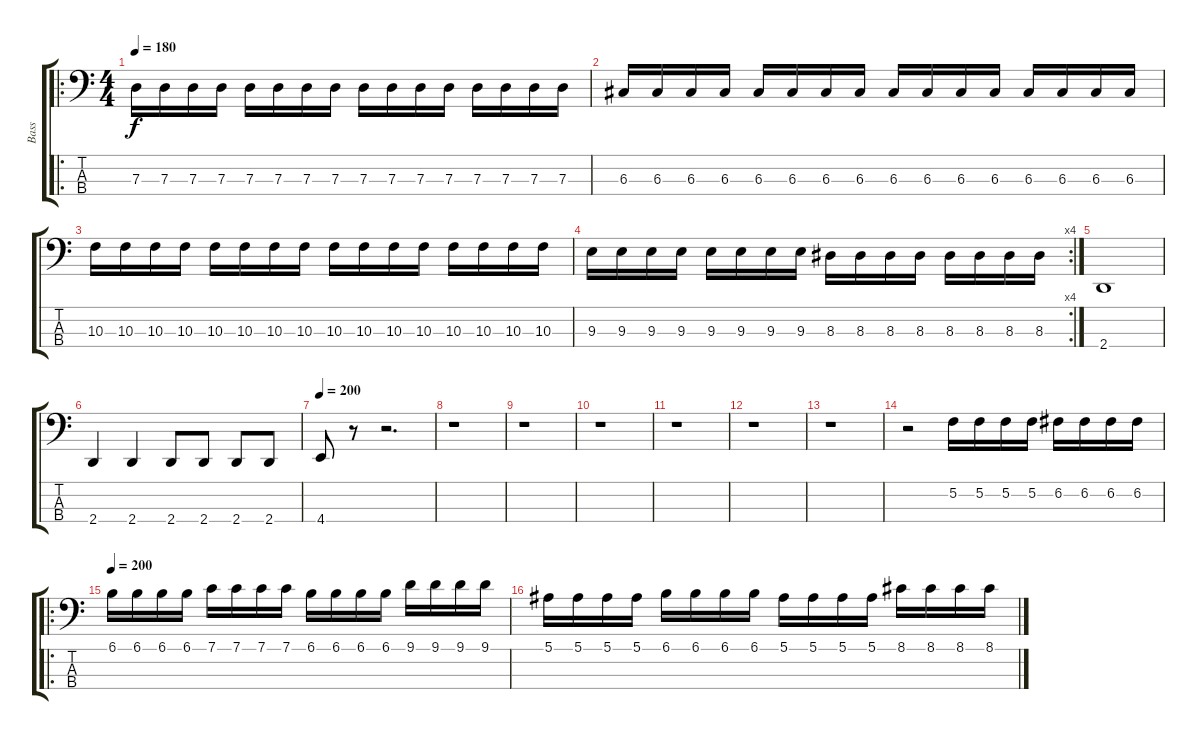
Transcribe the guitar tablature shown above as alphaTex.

\track ("Bass" "Bass") {instrument electricbasspick}
\staff {score tabs}
\tuning (F2 C2 G1 C1) {hide}
\ro
\ts (4 4)
\tempo 180
\clef f4
\ks c
7.3.16{dy f} 7.3.16 7.3.16 7.3.16 7.3.16 7.3.16 7.3.16 7.3.16 7.3.16 7.3.16 7.3.16 7.3.16 7.3.16 7.3.16 7.3.16 7.3.16 |
6.3.16 6.3.16 6.3.16 6.3.16 6.3.16 6.3.16 6.3.16 6.3.16 6.3.16 6.3.16 6.3.16 6.3.16 6.3.16 6.3.16 6.3.16 6.3.16 |
10.3.16 10.3.16 10.3.16 10.3.16 10.3.16 10.3.16 10.3.16 10.3.16 10.3.16 10.3.16 10.3.16 10.3.16 10.3.16 10.3.16 10.3.16 10.3.16 |
\rc 4
9.3.16 9.3.16 9.3.16 9.3.16 9.3.16 9.3.16 9.3.16 9.3.16 8.3.16 8.3.16 8.3.16 8.3.16 8.3.16 8.3.16 8.3.16 8.3.16 |
2.4.1 |
2.4.4 2.4.4 2.4.8 2.4.8 2.4.8 2.4.8 |
\tempo 200
4.4.8 r.8 r.2{d} |
r.1 |
r.1 |
r.1 |
r.1 |
r.1 |
r.1 |
r.2 5.2.16 5.2.16 5.2.16 5.2.16 6.2.16 6.2.16 6.2.16 6.2.16 |
\ro
\tempo 200
6.1.16 6.1.16 6.1.16 6.1.16 7.1.16 7.1.16 7.1.16 7.1.16 6.1.16 6.1.16 6.1.16 6.1.16 9.1.16 9.1.16 9.1.16 9.1.16 |
5.1.16 5.1.16 5.1.16 5.1.16 6.1.16 6.1.16 6.1.16 6.1.16 5.1.16 5.1.16 5.1.16 5.1.16 8.1.16 8.1.16 8.1.16 8.1.16
